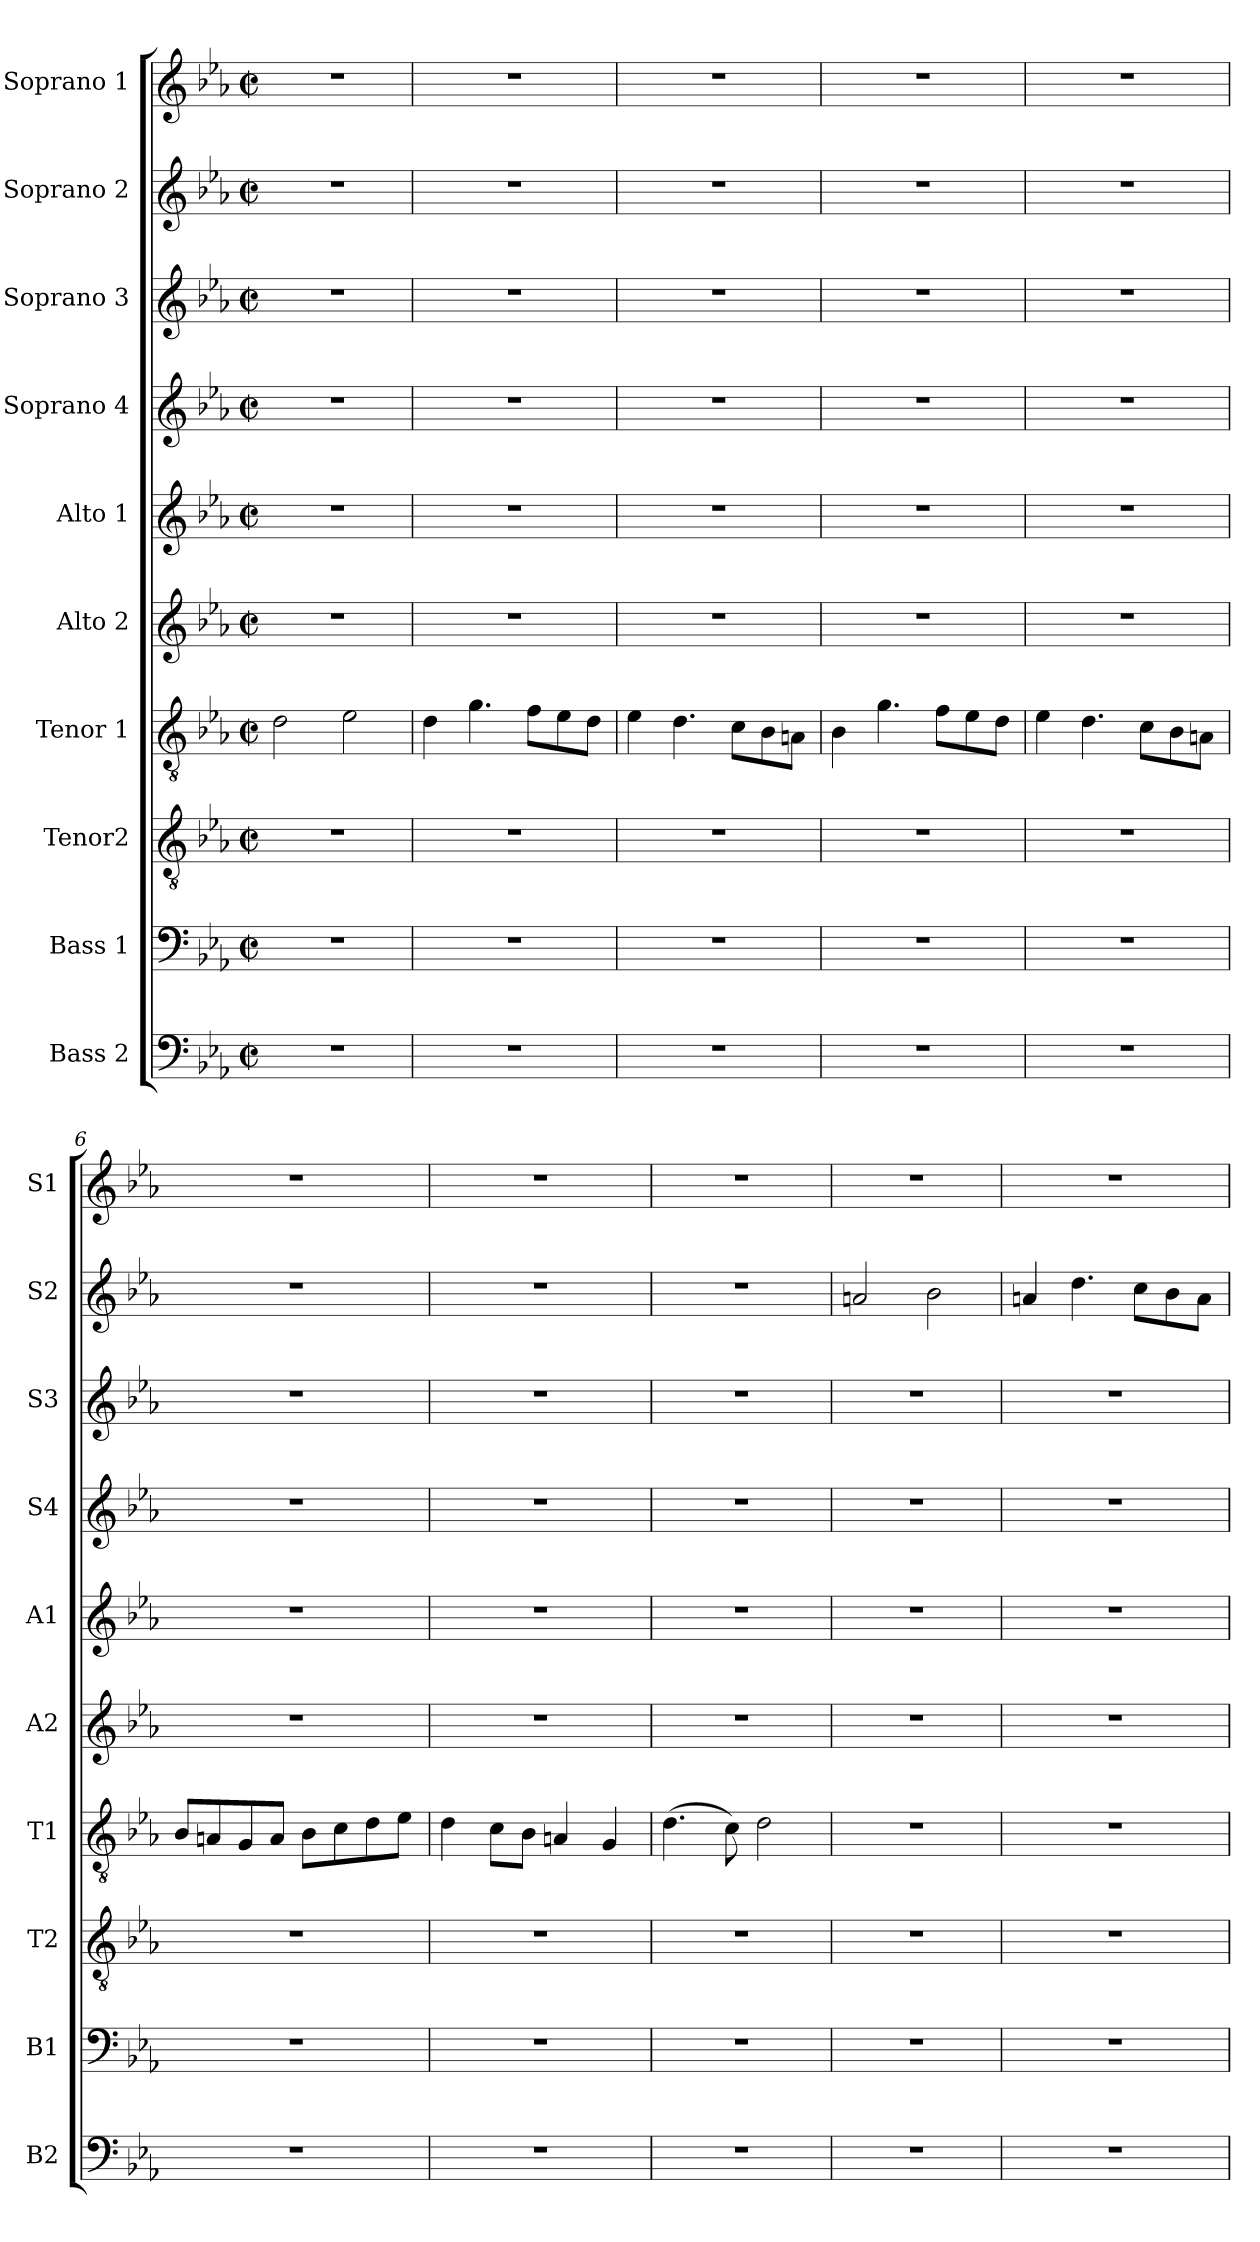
**kern	**kern	**kern	**kern	**kern	**kern	**kern	**kern	**kern	**kern
*part10	*part9	*part8	*part7	*part6	*part5	*part4	*part3	*part2	*part1
*staff10	*staff9	*staff8	*staff7	*staff6	*staff5	*staff4	*staff3	*staff2	*staff1
*I"Bass 2	*I"Bass 1	*I"Tenor2	*I"Tenor 1	*I"Alto 2	*I"Alto 1	*I"Soprano 4	*I"Soprano 3	*I"Soprano 2	*I"Soprano 1
*I'B2	*I'B1	*I'T2	*I'T1	*I'A2	*I'A1	*I'S4	*I'S3	*I'S2	*I'S1
*clefF4	*clefF4	*clefGv2	*clefGv2	*clefG2	*clefG2	*clefG2	*clefG2	*clefG2	*clefG2
*k[b-e-a-]	*k[b-e-a-]	*k[b-e-a-]	*k[b-e-a-]	*k[b-e-a-]	*k[b-e-a-]	*k[b-e-a-]	*k[b-e-a-]	*k[b-e-a-]	*k[b-e-a-]
*E-:	*E-:	*E-:	*E-:	*E-:	*E-:	*E-:	*E-:	*E-:	*E-:
*M2/2	*M2/2	*M2/2	*M2/2	*M2/2	*M2/2	*M2/2	*M2/2	*M2/2	*M2/2
*met(c|)	*met(c|)	*met(c|)	*met(c|)	*met(c|)	*met(c|)	*met(c|)	*met(c|)	*met(c|)	*met(c|)
=1	=1	=1	=1	=1	=1	=1	=1	=1	=1
1r	1r	1r	2d\	1r	1r	1r	1r	1r	1r
.	.	.	2e-\	.	.	.	.	.	.
=2	=2	=2	=2	=2	=2	=2	=2	=2	=2
1r	1r	1r	4d\	1r	1r	1r	1r	1r	1r
.	.	.	4.g\	.	.	.	.	.	.
.	.	.	8f\L	.	.	.	.	.	.
.	.	.	8e-\	.	.	.	.	.	.
.	.	.	8d\J	.	.	.	.	.	.
=3	=3	=3	=3	=3	=3	=3	=3	=3	=3
1r	1r	1r	4e-\	1r	1r	1r	1r	1r	1r
.	.	.	4.d\	.	.	.	.	.	.
.	.	.	8c\L	.	.	.	.	.	.
.	.	.	8B-\	.	.	.	.	.	.
.	.	.	8An\J	.	.	.	.	.	.
=4	=4	=4	=4	=4	=4	=4	=4	=4	=4
1r	1r	1r	4B-\	1r	1r	1r	1r	1r	1r
.	.	.	4.g\	.	.	.	.	.	.
.	.	.	8f\L	.	.	.	.	.	.
.	.	.	8e-\	.	.	.	.	.	.
.	.	.	8d\J	.	.	.	.	.	.
=5	=5	=5	=5	=5	=5	=5	=5	=5	=5
1r	1r	1r	4e-\	1r	1r	1r	1r	1r	1r
.	.	.	4.d\	.	.	.	.	.	.
.	.	.	8c\L	.	.	.	.	.	.
.	.	.	8B-\	.	.	.	.	.	.
.	.	.	8An\J	.	.	.	.	.	.
=6	=6	=6	=6	=6	=6	=6	=6	=6	=6
1r	1r	1r	8B-/L	1r	1r	1r	1r	1r	1r
.	.	.	8An/	.	.	.	.	.	.
.	.	.	8G/	.	.	.	.	.	.
.	.	.	8A/J	.	.	.	.	.	.
.	.	.	8B-\L	.	.	.	.	.	.
.	.	.	8c\	.	.	.	.	.	.
.	.	.	8d\	.	.	.	.	.	.
.	.	.	8e-\J	.	.	.	.	.	.
!!LO:PB:g=z
=7	=7	=7	=7	=7	=7	=7	=7	=7	=7
1r	1r	1r	4d\	1r	1r	1r	1r	1r	1r
.	.	.	8c\L	.	.	.	.	.	.
.	.	.	8B-\J	.	.	.	.	.	.
.	.	.	4An/	.	.	.	.	.	.
.	.	.	4G/	.	.	.	.	.	.
=8	=8	=8	=8	=8	=8	=8	=8	=8	=8
1r	1r	1r	(4.d\	1r	1r	1r	1r	1r	1r
.	.	.	8c\)	.	.	.	.	.	.
.	.	.	2d\	.	.	.	.	.	.
=9	=9	=9	=9	=9	=9	=9	=9	=9	=9
1r	1r	1r	1r	1r	1r	1r	1r	2an/	1r
.	.	.	.	.	.	.	.	2b-\	.
=10	=10	=10	=10	=10	=10	=10	=10	=10	=10
1r	1r	1r	1r	1r	1r	1r	1r	4an/	1r
.	.	.	.	.	.	.	.	4.dd\	.
.	.	.	.	.	.	.	.	8cc\L	.
.	.	.	.	.	.	.	.	8b-\	.
.	.	.	.	.	.	.	.	8a\J	.
=	=	=	=	=	=	=	=	=	=
*-	*-	*-	*-	*-	*-	*-	*-	*-	*-
